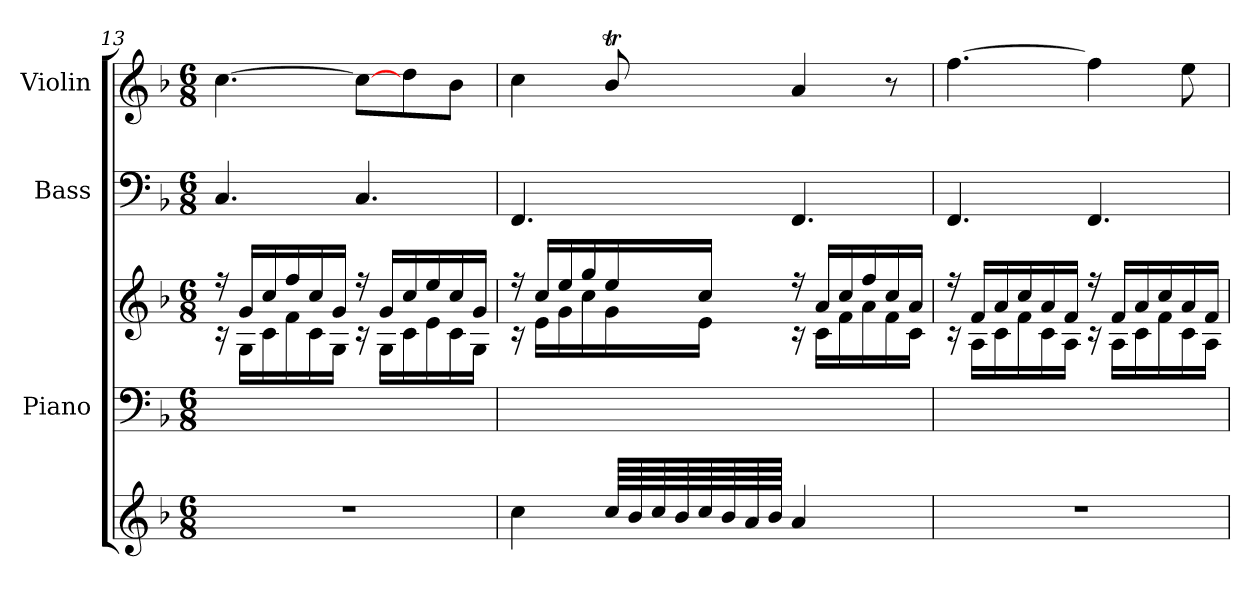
**kern	**kern	**kern	**dynam	**kern	**dynam	**kern	**dynam
*part4	*part3	*part3	*part3	*part2	*part2	*part1	*part1
*staff5	*staff4	*staff3	*staff3/4	*staff2	*staff2	*staff1	*staff1
*	*I"Piano	*	*	*I"Bass	*	*I"Violin	*
*	*I'Pno.	*	*	*I'Bs.	*	*I'Vln.	*
*clefG2	*clefF4	*clefG2	*	*clefF4	*	*clefG2	*
*	*	*	*	*ITrd7c12	*	*	*
*k[b-]	*k[b-]	*k[b-]	*	*k[b-]	*	*k[b-]	*
*F:	*F:	*F:	*	*F:	*	*F:	*
*M6/8	*M6/8	*M6/8	*	*M6/8	*	*M6/8	*
=13	=13	=13	=13	=13	=13	=13	=13
*	*	*^	*	*	*	*	*
2.r	2.ryy	16r	16rc	.	4.CC/	.	[4.cc\	.
.	.	16g/LL	16G\LL	.	.	.	.	.
.	.	16cc/	16c\	.	.	.	.	.
.	.	16ff/	16f\	.	.	.	.	.
.	.	16cc/	16c\	.	.	.	.	.
.	.	16g/JJ	16G\JJ	.	.	.	.	.
.	.	16r	16rc	.	4.CC/	.	8cc\L_	.
.	.	16g/LL	16G\LL	.	.	.	.	.
.	.	16cc/	16c\	.	.	.	8dd\	.
.	.	16ee/	16e\	.	.	.	.	.
.	.	16cc/	16c\	.	.	.	8b-\J	.
.	.	16g/JJ	16G\JJ	.	.	.	.	.
=14	=14	=14	=14	=14	=14	=14	=14	=14
4cc\	2.ryy	16r	16rc	.	4.FFF/	.	4cc\	.
.	.	16cc/LL	16e\LL	.	.	.	.	.
.	.	16ee/	16g\	.	.	.	.	.
.	.	16gg/	16cc\	.	.	.	.	.
64cc/LLLL	.	16ee/	16g\	.	.	.	8b-T/	.
64b-/	.	.	.	.	.	.	.	.
64cc/	.	.	.	.	.	.	.	.
64b-/	.	.	.	.	.	.	.	.
64cc/	.	16cc/JJ	16e\JJ	.	.	.	.	.
64b-/	.	.	.	.	.	.	.	.
64a/	.	.	.	.	.	.	.	.
64b-/JJJJ	.	.	.	.	.	.	.	.
4a/	.	16r	16rc	.	4.FFF/	.	4a/	.
.	.	16a/LL	16c\LL	.	.	.	.	.
.	.	16cc/	16f\	.	.	.	.	.
.	.	16ff/	16a\	.	.	.	.	.
8ryy	.	16cc/	16f\	.	.	.	8r	.
.	.	16a/JJ	16c\JJ	.	.	.	.	.
!!LO:LB:g=z
=15	=15	=15	=15	=15	=15	=15	=15	=15
!	!	!	!	!LO:DY:b	!	!	!	!
!	!	!	!	!LO:DY:n=1:b	!	!LO:DY:b	!	!
!	!	!	!	!	!	!LO:DY:n=1:b	!	!LO:DY:b
!	!	!	!	!	!	!	!	!LO:DY:n=1:b
2.r	2.ryy	16r	16rc	mf mf	4.FFF/	mf mf	[4.ff\	mf mf
.	.	16f/LL	16A\LL	.	.	.	.	.
.	.	16a/	16c\	.	.	.	.	.
.	.	16cc/	16f\	.	.	.	.	.
.	.	16a/	16c\	.	.	.	.	.
.	.	16f/JJ	16A\JJ	.	.	.	.	.
.	.	16r	16rc	.	4.FFF/	.	4ff\]	.
.	.	16f/LL	16A\LL	.	.	.	.	.
.	.	16a/	16c\	.	.	.	.	.
.	.	16cc/	16f\	.	.	.	.	.
.	.	16a/	16c\	.	.	.	8ee\	.
.	.	16f/JJ	16A\JJ	.	.	.	.	.
*	*	*v	*v	*	*	*	*	*
=	=	=	=	=	=	=	=
*-	*-	*-	*-	*-	*-	*-	*-
